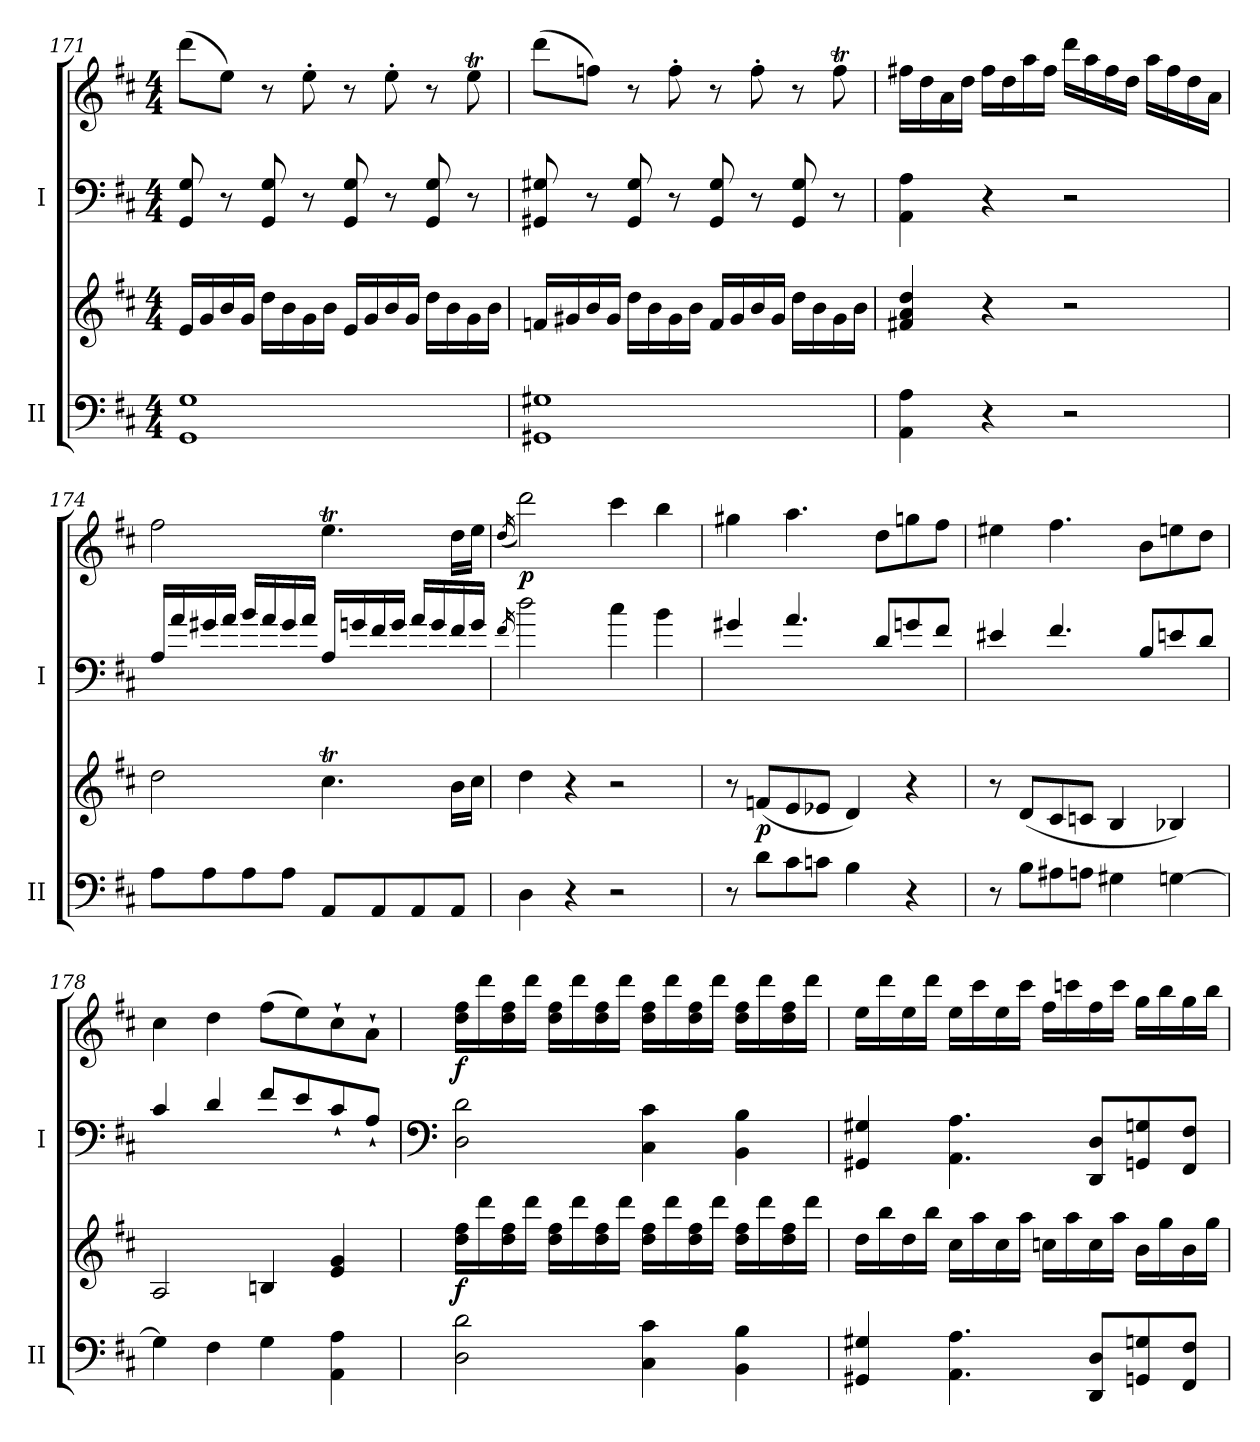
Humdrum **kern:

**kern	**kern	**dynam	**kern	**kern	**dynam
*part2	*part2	*part2	*part1	*part1	*part1
*staff4	*staff3	*staff3/4	*staff2	*staff1	*staff1/2
*I"II	*	*	*I"I	*	*
*I'II	*	*	*I'I	*	*
*clefF4	*clefG2	*	*clefF4	*clefG2	*
*k[f#c#]	*k[f#c#]	*	*k[f#c#]	*k[f#c#]	*
*M4/4	*M4/4	*	*M4/4	*M4/4	*
=171	=171	=171	=171	=171	=171
1GG 1G	16e/LL	.	8GG/ 8G/	(8ddd\L	.
.	16g/	.	.	.	.
.	16b/	.	8r	8ee\J)	.
.	16g/JJ	.	.	.	.
.	16dd\LL	.	8GG/ 8G/	8r	.
.	16b\	.	.	.	.
.	16g\	.	8r	8ee'\	.
.	16b\JJ	.	.	.	.
.	16e/LL	.	8GG/ 8G/	8r	.
.	16g/	.	.	.	.
.	16b/	.	8r	8ee'\	.
.	16g/JJ	.	.	.	.
.	16dd\LL	.	8GG/ 8G/	8r	.
.	16b\	.	.	.	.
.	16g\	.	8r	8eeT\	.
.	16b\JJ	.	.	.	.
!!LO:PB:g=z
=172	=172	=172	=172	=172	=172
1GG#X 1G#X	16fn/LL	.	8GG#X/ 8G#X/	(8ddd\L	.
.	16g#X/	.	.	.	.
.	16b/	.	8r	8ffn\J)	.
.	16g#/JJ	.	.	.	.
.	16dd\LL	.	8GG#/ 8G#/	8r	.
.	16b\	.	.	.	.
.	16g#\	.	8r	8ff'\	.
.	16b\JJ	.	.	.	.
.	16f/LL	.	8GG#/ 8G#/	8r	.
.	16g#/	.	.	.	.
.	16b/	.	8r	8ff'\	.
.	16g#/JJ	.	.	.	.
.	16dd\LL	.	8GG#/ 8G#/	8r	.
.	16b\	.	.	.	.
.	16g#\	.	8r	8ffT\	.
.	16b\JJ	.	.	.	.
=173	=173	=173	=173	=173	=173
4AA\ 4A\	4f#X/ 4a/ 4dd/	.	4AA\ 4A\	16ff#X\LL	.
.	.	.	.	16dd\	.
.	.	.	.	16a\	.
.	.	.	.	16dd\JJ	.
4r	4r	.	4r	16ff#\LL	.
.	.	.	.	16dd\	.
.	.	.	.	16aa\	.
.	.	.	.	16ff#\JJ	.
2r	2r	.	2r	16ddd\LL	.
.	.	.	.	16aa\	.
.	.	.	.	16ff#\	.
.	.	.	.	16dd\JJ	.
.	.	.	.	16aa\LL	.
.	.	.	.	16ff#\	.
.	.	.	.	16dd\	.
.	.	.	.	16a\JJ	.
!!LO:LB:g=z
=174	=174	=174	=174	=174	=174
8A\L	2dd\	.	16A/LL	2ff#\	.
.	.	.	16a/	.	.
8A\	.	.	16g#X/	.	.
.	.	.	16a/JJ	.	.
8A\	.	.	16b/LL	.	.
.	.	.	16a/	.	.
8A\J	.	.	16g#/	.	.
.	.	.	16a/JJ	.	.
8AA/L	4.cc#t\	.	16A/LL	4.eeT\	.
.	.	.	16gn/	.	.
8AA/	.	.	16f#/	.	.
.	.	.	16g/JJ	.	.
8AA/	.	.	16a/LL	.	.
.	.	.	16g/	.	.
8AA/J	16b\LL	.	16f#/	16dd\LL	.
.	16cc#\JJ	.	16g/JJ	16ee\JJ	.
=175	=175	=175	=175	=175	=175
.	.	.	16qf#/	(16qdd/	.
!	!	!	!	!	!LO:DY:b
4D\	4dd\	.	2dd\	2ddd\)	p
4r	4r	.	.	.	.
2r	2r	.	4cc#\	4ccc#\	.
.	.	.	4b\	4bb\	.
=176	=176	=176	=176	=176	=176
8r	8r	.	4g#X/	4gg#X\	.
!	!	!LO:DY:b	!	!	!
8d\L	(8fn/L	p	.	.	.
8c#\	8e/	.	4.a/	4.aa\	.
8cn\J	8e-X/J	.	.	.	.
4B\	4d/)	.	.	.	.
.	.	.	8d/L	8dd\L	.
4r	4r	.	8gn/	8ggn\	.
.	.	.	8f#/J	8ff#\J	.
!!LO:LB:g=z
=177	=177	=177	=177	=177	=177
8r	8r	.	4e#X/	4ee#X\	.
8B\L	(8d/L	.	.	.	.
8A#X\	8c#/	.	4.f#/	4.ff#\	.
8An\J	8cn/J	.	.	.	.
4G#X\	4B/	.	.	.	.
.	.	.	8B/L	8b\L	.
[4Gn\	4B-X/)	.	8en/	8een\	.
.	.	.	8d/J	8dd\J	.
=178	=178	=178	=178	=178	=178
4G\]	2A/	.	4c#/	4cc#\	.
4F#\	.	.	4d/	4dd\	.
4G\	4Bn/	.	8f#/L	(8ff#\L	.
.	.	.	8e/	8ee\)	.
4AA\ 4A\	4e/ 4g/	.	8c#`/	8cc#`\	.
.	.	.	8A`/J	8a`\J	.
=179	=179	=179	=179	=179	=179
*	*	*	*clefF4	*	*
!	!	!LO:DY:b	!	!	!LO:DY:b
2D\ 2d\	16dd\ 16ff#\LL	f	2D\ 2d\	16dd\ 16ff#\LL	f
.	16ddd\	.	.	16ddd\	.
.	16dd\ 16ff#\	.	.	16dd\ 16ff#\	.
.	16ddd\JJ	.	.	16ddd\JJ	.
.	16dd\ 16ff#\LL	.	.	16dd\ 16ff#\LL	.
.	16ddd\	.	.	16ddd\	.
.	16dd\ 16ff#\	.	.	16dd\ 16ff#\	.
.	16ddd\JJ	.	.	16ddd\JJ	.
4C#\ 4c#\	16dd\ 16ff#\LL	.	4C#\ 4c#\	16dd\ 16ff#\LL	.
.	16ddd\	.	.	16ddd\	.
.	16dd\ 16ff#\	.	.	16dd\ 16ff#\	.
.	16ddd\JJ	.	.	16ddd\JJ	.
4BB\ 4B\	16dd\ 16ff#\LL	.	4BB\ 4B\	16dd\ 16ff#\LL	.
.	16ddd\	.	.	16ddd\	.
.	16dd\ 16ff#\	.	.	16dd\ 16ff#\	.
.	16ddd\JJ	.	.	16ddd\JJ	.
!!LO:PB:g=z
=180	=180	=180	=180	=180	=180
4GG#X/ 4G#X/	16dd\LL	.	4GG#X/ 4G#X/	16ee\LL	.
.	16bb\	.	.	16ddd\	.
.	16dd\	.	.	16ee\	.
.	16bb\JJ	.	.	16ddd\JJ	.
4.AA\ 4.A\	16cc#\LL	.	4.AA\ 4.A\	16ee\LL	.
.	16aa\	.	.	16ccc#\	.
.	16cc#\	.	.	16ee\	.
.	16aa\JJ	.	.	16ccc#\JJ	.
.	16ccn\LL	.	.	16ff#\LL	.
.	16aa\	.	.	16cccn\	.
8DD/ 8D/L	16cc\	.	8DD/ 8D/L	16ff#\	.
.	16aa\JJ	.	.	16ccc\JJ	.
8GGn/ 8Gn/	16b\LL	.	8GGn/ 8Gn/	16gg\LL	.
.	16gg\	.	.	16bb\	.
8FF#/ 8F#/J	16b\	.	8FF#/ 8F#/J	16gg\	.
.	16gg\JJ	.	.	16bb\JJ	.
=	=	=	=	=	=
*-	*-	*-	*-	*-	*-
